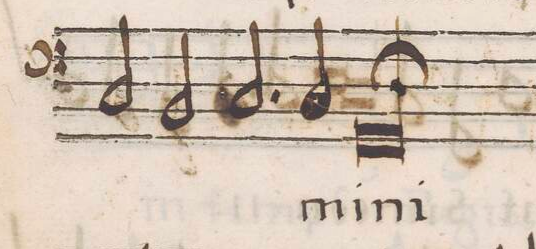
**kern	**text
*I"BASSVS	*
*clefF4	*
*k[]	*
*met(C)	*
*M2/1	*
2C/	.
2BB/	.
2.C/	.
4C/	-mi-
=30-	=30-
0GG;l	-ni
==	==
*-	*-
